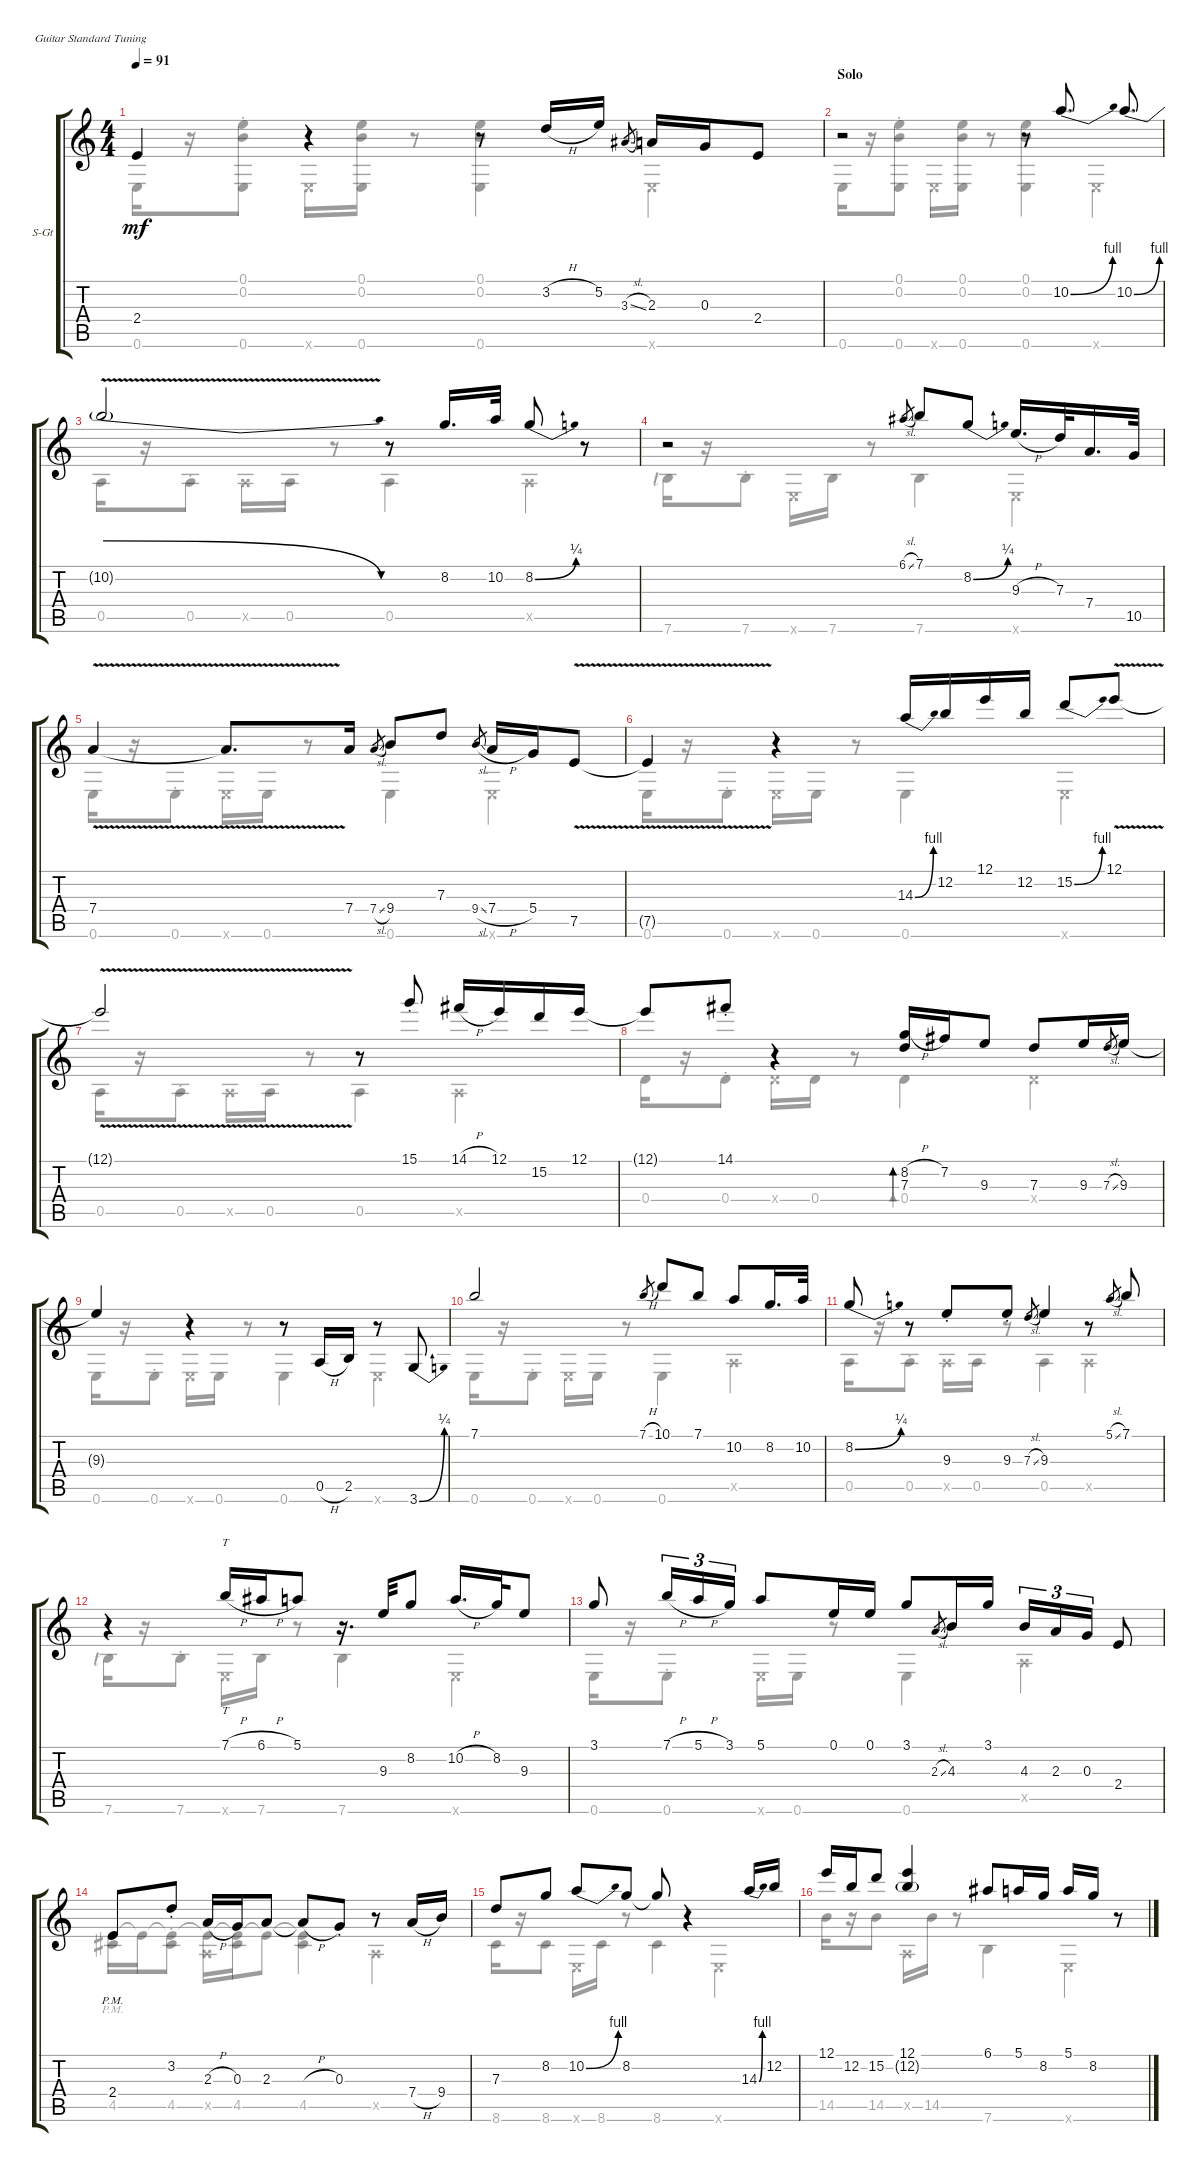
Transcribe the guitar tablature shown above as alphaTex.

\defaultSystemsLayout 4
\bracketExtendMode groupsimilarinstruments
\firstSystemTrackNameOrientation horizontal
\otherSystemsTrackNameOrientation horizontal
\chordDiagramsInScore
\track ("Steel Guitar" "S-Gt") {instrument acousticguitarsteel}
\staff {score tabs}
\tuning (E4 B3 G3 D3 A2 E2)
\voice
\ts (4 4)
\tempo 91
\clef g2
\ks c
2.4.4{dy mf} r.4 r.8 3.2{h}.16 5.2.16 3.3{sl}.8{gr} 2.3.16 0.3.16 2.4.8 |
\section ("" "Solo")
r.2 r.8 10.2{be (bend 0 0 15 4)}.8{d} 10.2{be (bend 0 0 15 4)}.8{d} |
10.2{be (release 0 4 0.6 0) v t}.2 r.8 8.2.16{d} 10.2.32 8.2{be (bend 0 0 4.2 1)}.8 r.8 |
r.2 6.1{sl}.8{gr} 7.1.8 8.2{be (bend 0 0 14.399999999999999 1)}.8 9.3{h}.16{d} 7.3.32 7.4.16{d} 10.5.32 |
7.4{v}.4 7.4{v t}.8{d} 7.4.16 7.4{sl}.8{gr} 9.4.8 7.3.8 9.4{sl}.8{gr} 7.4{h}.16 5.4.16 7.5{v}.8 |
7.5{t}.4 r.4 14.3{be (bend 0 0 15 4)}.16 12.2.16 12.1.16 12.2.16 15.2{be (bend 0 0 36 4)}.8 12.1{v}.8 |
12.1{v t}.2 r.8 15.1{st}.8 14.1{h}.16 12.1.16 15.2.16 12.1.16 |
12.1{t}.8 14.1{st}.8 r.4 (8.2{h} 7.3).16{bd 30} 7.2.16 9.3.8 7.3.8 9.3.16 7.3{sl}.8{gr} 9.3.16 |
9.3{t}.4 r.4 r.8 0.5{h}.16 2.5.16 r.8 3.6{be (bend 0 0 3.5999999999999996 1)}.8 |
7.1.2 7.1{h}.8{gr} 10.1.8 7.1.8 10.2.8 8.2.16{d} 10.2.32 |
8.2{be (bend 0 0 14.399999999999999 1)}.8 r.8 9.3{st}.8 9.3{st}.8 7.3{sl}.8{gr} 9.3.4 r.8 5.1{sl}.8{gr} 7.1.8 |
r.4 7.1{h}.16{tt} 6.1{h}.16 5.1.8 r.16{d} 9.3.32 8.2.8 10.2{h}.16{d} 8.2.32 9.3.8 |
3.1.8 7.1{h}.16{tu (3 2)} 5.1{h}.16{tu (3 2)} 3.1.16{tu (3 2)} 5.1.8 0.1.16 0.1.16 3.1.8 2.3{sl}.8{gr} 4.3.16 3.1.16 4.3.16{tu (3 2)} 2.3.16{tu (3 2)} 0.3.16{tu (3 2)} 2.4.8 |
2.4{pm}.8 3.2{st}.8 2.3{h}.16 0.3.16 2.3.8 2.3{h t}.8 0.3{st}.8 r.8 7.4{h}.16 9.4.16 |
7.3.8 8.2.8 10.2{be (bend 0 0 15 4)}.8 8.2.8 8.2{t}.8 r.4 14.3{be (bend 0 0 15 4)}.16 12.2.16 |
12.1.16 12.2.16 15.2.8 (12.1 12.2{g}).4 6.1.8 5.1.16 8.2.16 5.1.16 8.2.16 r.8
\voice
\clef g2
\ottava regular
\simile none
\ks c
0.6.16{dy mf} r.16 (0.6{st} 0.1{st} 0.2{st}).8 0.6{x}.16 (0.6 0.1 0.2).16 r.8 (0.6 0.1 0.2).4 0.6{x}.4 |
0.6.16 r.16 (0.6{st} 0.1{st} 0.2{st}).8 0.6{x}.16 (0.6 0.1 0.2).16 r.8 (0.6 0.1 0.2).4 0.6{x}.4 |
0.5.16 r.16 0.5{st}.8 0.5{x}.16 0.5.16 r.8 0.5.4 0.5{x}.4 |
7.6{lf 1}.16 r.16 7.6{st}.8 0.6{x}.16 7.6.16 r.8 7.6.4 0.6{x}.4 |
0.6.16 r.16 0.6{st}.8 0.6{x}.16 0.6.16 r.8 0.6.4 0.6{x}.4 |
0.6.16 r.16 0.6{st}.8 0.6{x}.16 0.6.16 r.8 0.6.4 0.6{x}.4 |
0.5.16 r.16 0.5{st}.8 0.5{x}.16 0.5.16 r.8 0.5.4 0.5{x}.4 |
0.4.16 r.16 0.4{st}.8 0.4{x}.16 0.4.16 r.8 0.4.4{bd 30} 0.4{x}.4 |
0.6.16 r.16 0.6{st}.8 0.6{x}.16 0.6.16 r.8 0.6.4 0.6{x}.4 |
0.6.16 r.16 0.6{st}.8 0.6{x}.16 0.6.16 r.8 0.6.4 0.5{x}.4 |
0.5.16 r.16 0.5{st}.8 0.5{x}.16 0.5.16 r.8 0.5.4 0.5{x}.4 |
7.6{lf 1}.16 r.16 7.6{st}.8 0.6{x}.16 7.6.16 r.8 7.6.4 0.6{x}.4 |
0.6.16 r.16 0.6{st}.8 0.6{x}.16 0.6.16 r.8 0.6.4 0.5{x}.4 |
(4.5 2.4{pm}).16 2.4{t}.16 (4.5{st} 2.4{t}).8 (0.5{x} 2.4{t}).16 (4.5 2.4{t}).16 2.4{t}.8 (4.5 2.4{t}).4 0.5{x}.4 |
8.6.16 r.16 8.6.8 0.6{x}.16 8.6.16 r.8 8.6.4 0.6{x}.4 |
14.5.16 r.16 14.5.8 0.5{x}.16 14.5.16 r.8 7.6.4 0.6{x}.4
